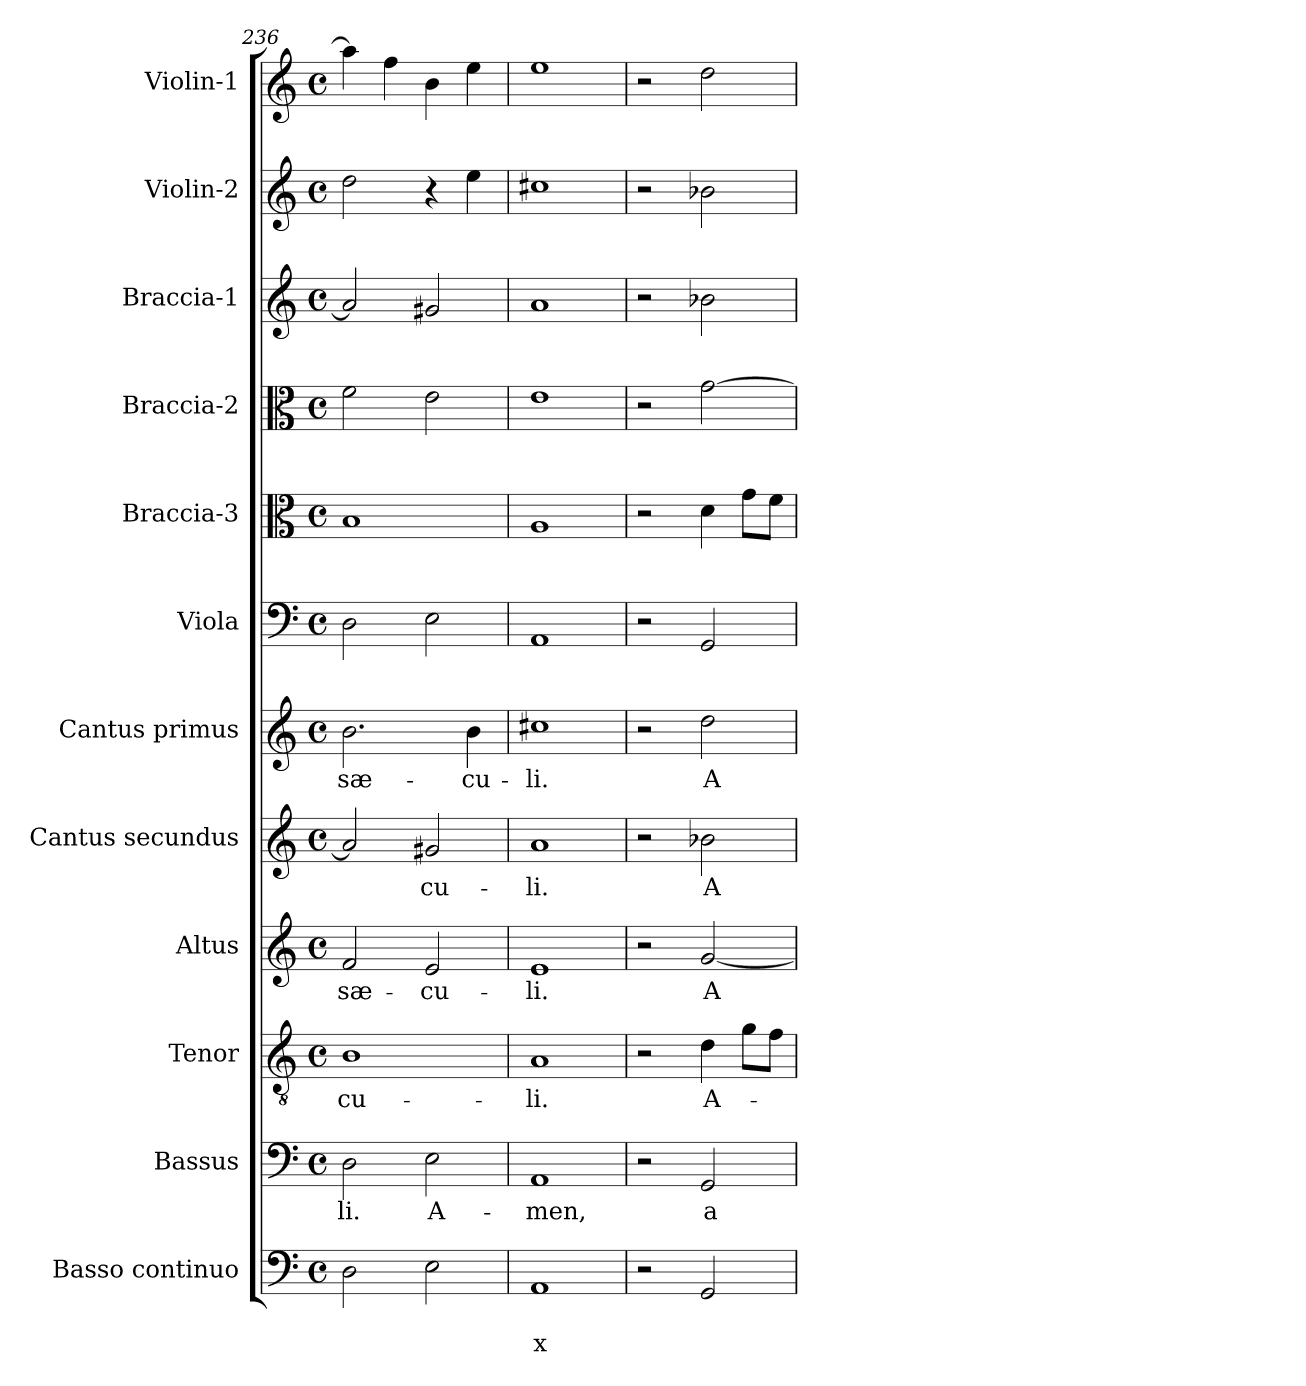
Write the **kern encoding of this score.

**kern	**text	**text	**kern	**text	**kern	**text	**kern	**text	**kern	**text	**kern	**text	**kern	**kern	**kern	**kern	**kern	**kern
*part12	*part12	*part12	*part11	*part11	*part10	*part10	*part9	*part9	*part8	*part8	*part7	*part7	*part6	*part5	*part4	*part3	*part2	*part1
*staff12	*staff12	*staff12	*staff11	*staff11	*staff10	*staff10	*staff9	*staff9	*staff8	*staff8	*staff7	*staff7	*staff6	*staff5	*staff4	*staff3	*staff2	*staff1
*I"Basso continuo	*	*	*I"Bassus	*	*I"Tenor	*	*I"Altus	*	*I"Cantus secundus	*	*I"Cantus primus	*	*I"Viola	*I"Braccia-3	*I"Braccia-2	*I"Braccia-1	*I"Violin-2	*I"Violin-1
*I'BC	*	*	*I'B	*	*I'T	*	*I'A	*	*I'C2	*	*I'C1	*	*I'Va	*I'Br3	*I'Br2	*I'Br1	*I'Vi2	*I'Vi1
*clefF4	*	*	*clefF4	*	*clefGv2	*	*clefG2	*	*clefG2	*	*clefG2	*	*clefF4	*clefC3	*clefC3	*clefG2	*clefG2	*clefG2
*k[]	*	*	*k[]	*	*k[]	*	*k[]	*	*k[]	*	*k[]	*	*k[]	*k[]	*k[]	*k[]	*k[]	*k[]
*C:	*	*	*C:	*	*C:	*	*C:	*	*C:	*	*C:	*	*C:	*C:	*C:	*C:	*C:	*C:
*M4/4	*	*	*M4/4	*	*M4/4	*	*M4/4	*	*M4/4	*	*M4/4	*	*M4/4	*M4/4	*M4/4	*M4/4	*M4/4	*M4/4
*met(c)	*	*	*met(c)	*	*met(c)	*	*met(c)	*	*met(c)	*	*met(c)	*	*met(c)	*met(c)	*met(c)	*met(c)	*met(c)	*met(c)
=236	=236	=236	=236	=236	=236	=236	=236	=236	=236	=236	=236	=236	=236	=236	=236	=236	=236	=236
!	!	!	!	!LO:LY:b	!	!	!	!	!	!	!	!	!	!	!	!	!	!
!	!	!	!	!	!	!LO:LY:b	!	!	!	!	!	!	!	!	!	!	!	!
!	!	!	!	!	!	!	!	!LO:LY:b	!	!	!	!	!	!	!	!	!	!
!	!	!	!	!	!	!	!	!	!	!	!	!LO:LY:b	!	!	!	!	!	!
2D\	.	.	2D\	-li.	1B	-cu-	2f/	sæ-	2a/]	.	2.b\	sæ-	2D\	1B	2f\	2a/]	2dd\	4aa\]
.	.	.	.	.	.	.	.	.	.	.	.	.	.	.	.	.	.	4ff\
!	!	!	!	!LO:LY:b	!	!	!	!	!	!	!	!	!	!	!	!	!	!
!	!	!	!	!	!	!	!	!LO:LY:b	!	!	!	!	!	!	!	!	!	!
!	!	!	!	!	!	!	!	!	!	!LO:LY:b	!	!	!	!	!	!	!	!
2E\	.	.	2E\	A-	.	.	2e/	-cu-	2g#X/	-cu-	.	.	2E\	.	2e\	2g#X/	4r	4b\
!	!	!	!	!	!	!	!	!	!	!	!	!LO:LY:b	!	!	!	!	!	!
.	.	.	.	.	.	.	.	.	.	.	4b\	-cu-	.	.	.	.	4ee\	4ee\
=237	=237	=237	=237	=237	=237	=237	=237	=237	=237	=237	=237	=237	=237	=237	=237	=237	=237	=237
!	!	!LO:LY:b	!	!	!	!	!	!	!	!	!	!	!	!	!	!	!	!
!	!	!	!	!LO:LY:b	!	!	!	!	!	!	!	!	!	!	!	!	!	!
!	!	!	!	!	!	!LO:LY:b	!	!	!	!	!	!	!	!	!	!	!	!
!	!	!	!	!	!	!	!	!LO:LY:b	!	!	!	!	!	!	!	!	!	!
!	!	!	!	!	!	!	!	!	!	!LO:LY:b	!	!	!	!	!	!	!	!
!	!	!	!	!	!	!	!	!	!	!	!	!LO:LY:b	!	!	!	!	!	!
1AA	.	x	1AA	-men,	1A	-li.	1e	-li.	1a	-li.	1cc#X	-li.	1AA	1A	1e	1a	1cc#X	1ee
=238	=238	=238	=238	=238	=238	=238	=238	=238	=238	=238	=238	=238	=238	=238	=238	=238	=238	=238
!	!	!LO:LY:b	!	!	!	!	!	!	!	!	!	!	!	!	!	!	!	!
2r	.	z	2r	.	2r	.	2r	.	2r	.	2r	.	2r	2r	2r	2r	2r	2r
!	!	!	!	!LO:LY:b	!	!	!	!	!	!	!	!	!	!	!	!	!	!
!	!	!	!	!	!	!LO:LY:b	!	!	!	!	!	!	!	!	!	!	!	!
!	!	!	!	!	!	!	!	!LO:LY:b	!	!	!	!	!	!	!	!	!	!
!	!	!	!	!	!	!	!	!	!	!LO:LY:b	!	!	!	!	!	!	!	!
!	!	!	!	!	!	!	!	!	!	!	!	!LO:LY:b	!	!	!	!	!	!
2GG/	.	.	2GG/	a-	4d\	A-	[2g/	A-	2b-X\	A-	2dd\	A-	2GG/	4d\	[2g\	2b-X\	2b-X\	2dd\
.	.	.	.	.	8g\L	.	.	.	.	.	.	.	.	8g\L	.	.	.	.
.	.	.	.	.	8f\J	.	.	.	.	.	.	.	.	8f\J	.	.	.	.
=	=	=	=	=	=	=	=	=	=	=	=	=	=	=	=	=	=	=
*-	*-	*-	*-	*-	*-	*-	*-	*-	*-	*-	*-	*-	*-	*-	*-	*-	*-	*-
